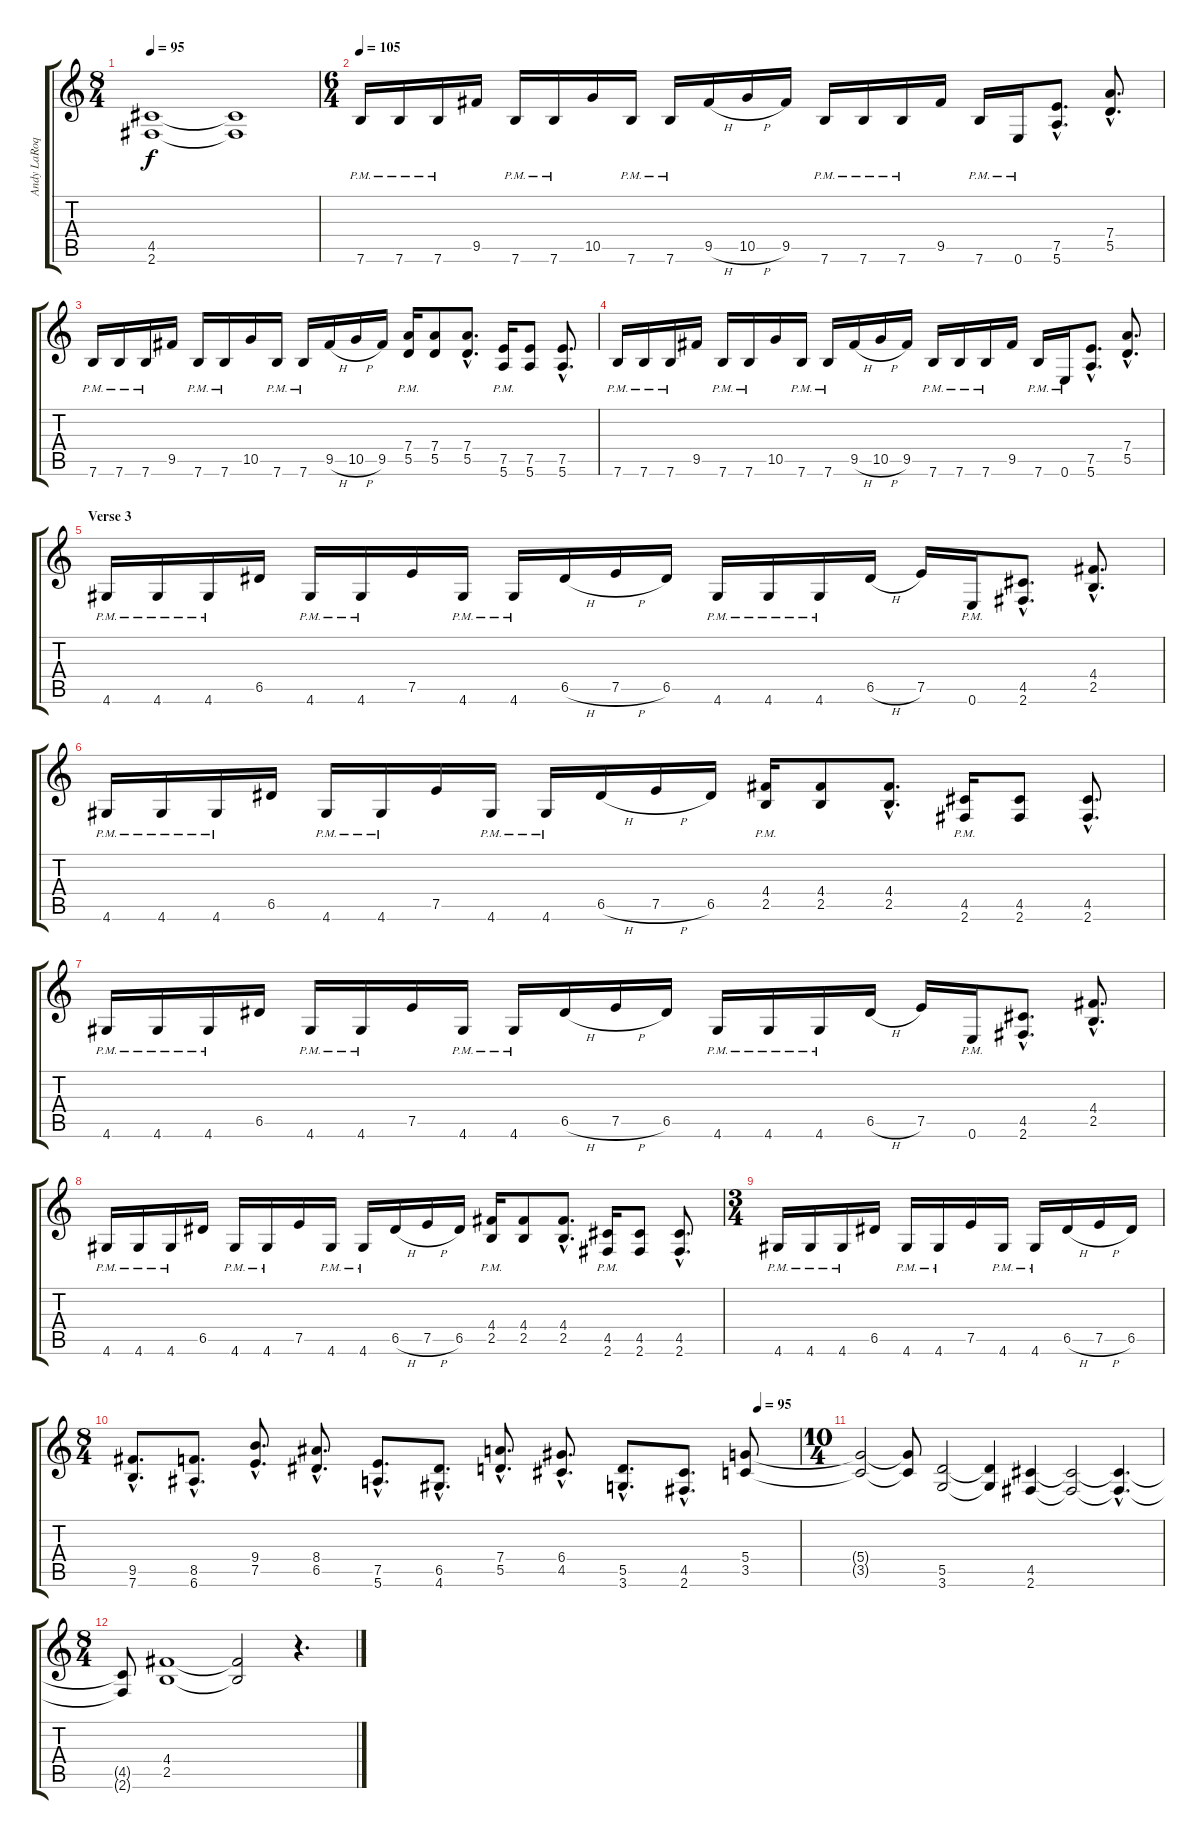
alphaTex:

\track ("Andy LaRoque" "Andy LaRoq") {instrument distortionguitar}
\staff {score tabs}
\tuning (E4 B3 G3 D3 A2 E2) {hide}
\ts (8 4)
\tempo 95
\clef g2
\ks c
(4.5 2.6).1{dy f} (4.5{t} 2.6{t}).1 |
\ts (6 4)
\tempo 105
7.6{pm}.16 7.6{pm}.16 7.6{pm}.16 9.5.16 7.6{pm}.16 7.6{pm}.16 10.5.16 7.6{pm}.16 7.6{pm}.16 9.5{h}.16 10.5{h}.16 9.5.16 7.6{pm}.16 7.6{pm}.16 7.6{pm}.16 9.5.16 7.6{pm}.16 0.6{pm}.16 (7.5{hac} 5.6{hac}).8{d} (7.4{hac} 5.5{hac}).8{d} |
7.6{pm}.16 7.6{pm}.16 7.6{pm}.16 9.5.16 7.6{pm}.16 7.6{pm}.16 10.5.16 7.6{pm}.16 7.6{pm}.16 9.5{h}.16 10.5{h}.16 9.5.16 (7.4{pm} 5.5{pm}).16 (7.4 5.5).8 (7.4{hac} 5.5{hac}).8{d} (7.5{pm} 5.6{pm}).16 (7.5 5.6).8 (7.5{hac} 5.6{hac}).8{d} |
7.6{pm}.16 7.6{pm}.16 7.6{pm}.16 9.5.16 7.6{pm}.16 7.6{pm}.16 10.5.16 7.6{pm}.16 7.6{pm}.16 9.5{h}.16 10.5{h}.16 9.5.16 7.6{pm}.16 7.6{pm}.16 7.6{pm}.16 9.5.16 7.6{pm}.16 0.6{pm}.16 (7.5{hac} 5.6{hac}).8{d} (7.4{hac} 5.5{hac}).8{d} |
\section ("" "Verse 3")
4.6{pm}.16 4.6{pm}.16 4.6{pm}.16 6.5.16 4.6{pm}.16 4.6{pm}.16 7.5.16 4.6{pm}.16 4.6{pm}.16 6.5{h}.16 7.5{h}.16 6.5.16 4.6{pm}.16 4.6{pm}.16 4.6{pm}.16 6.5{h}.16 7.5.16 0.6{pm}.16 (4.5{hac} 2.6{hac}).8{d} (4.4{hac} 2.5{hac}).8{d} |
4.6{pm}.16 4.6{pm}.16 4.6{pm}.16 6.5.16 4.6{pm}.16 4.6{pm}.16 7.5.16 4.6{pm}.16 4.6{pm}.16 6.5{h}.16 7.5{h}.16 6.5.16 (4.4{pm} 2.5{pm}).16 (4.4 2.5).8 (4.4{hac} 2.5{hac}).8{d} (4.5{pm} 2.6{pm}).16 (4.5 2.6).8 (4.5{hac} 2.6{hac}).8{d} |
4.6{pm}.16 4.6{pm}.16 4.6{pm}.16 6.5.16 4.6{pm}.16 4.6{pm}.16 7.5.16 4.6{pm}.16 4.6{pm}.16 6.5{h}.16 7.5{h}.16 6.5.16 4.6{pm}.16 4.6{pm}.16 4.6{pm}.16 6.5{h}.16 7.5.16 0.6{pm}.16 (4.5{hac} 2.6{hac}).8{d} (4.4{hac} 2.5{hac}).8{d} |
4.6{pm}.16 4.6{pm}.16 4.6{pm}.16 6.5.16 4.6{pm}.16 4.6{pm}.16 7.5.16 4.6{pm}.16 4.6{pm}.16 6.5{h}.16 7.5{h}.16 6.5.16 (4.4{pm} 2.5{pm}).16 (4.4 2.5).8 (4.4{hac} 2.5{hac}).8{d} (4.5{pm} 2.6{pm}).16 (4.5 2.6).8 (4.5{hac} 2.6{hac}).8{d} |
\ts (3 4)
4.6{pm}.16 4.6{pm}.16 4.6{pm}.16 6.5.16 4.6{pm}.16 4.6{pm}.16 7.5.16 4.6{pm}.16 4.6{pm}.16 6.5{h}.16 7.5{h}.16 6.5.16 |
\ts (8 4)
\tempo (95 0.9375)
(9.5{hac} 7.6{hac}).8{d} (8.5{hac} 6.6{hac}).8{d} (9.4{hac} 7.5{hac}).8{d} (8.4{hac} 6.5{hac}).8{d} (7.5{hac} 5.6{hac}).8{d} (6.5{hac} 4.6{hac}).8{d} (7.4{hac} 5.5{hac}).8{d} (6.4{hac} 4.5{hac}).8{d} (5.5{hac} 3.6{hac}).8{d} (4.5{hac} 2.6{hac}).8{d} (5.4 3.5).8 |
\ts (10 4)
(5.4{t} 3.5{t}).2 (5.4{t} 3.5{t}).8 (5.5 3.6).2 (5.5{t} 3.6{t}).4 (4.5 2.6).4 (4.5{t} 2.6{t}).2 (4.5{hac t} 2.6{hac t}).4{d} |
\ts (8 4)
(4.5{t} 2.6{t}).8 (4.4 2.5).1 (4.4{t} 2.5{t}).2 r.4{d}
